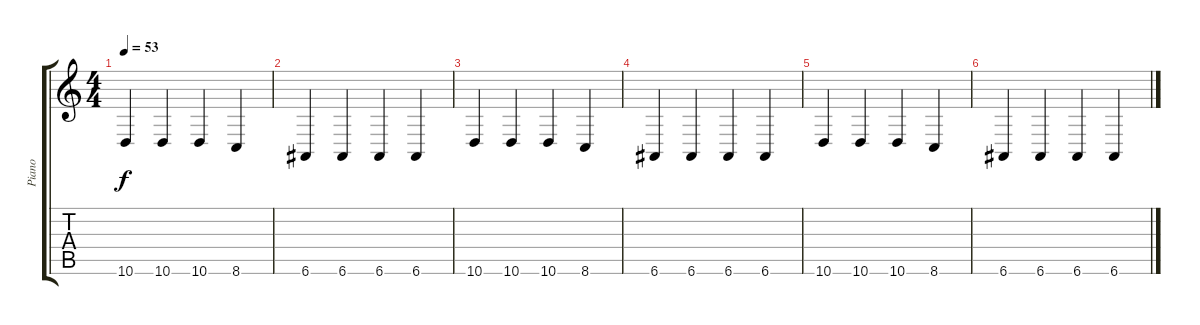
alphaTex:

\track ("Piano" "Piano") {instrument acousticgrandpiano}
\staff {score tabs}
\tuning (E4 B3 G3 D3 A2 E2) {hide}
\ts (4 4)
\tempo 53
\clef g2
\ks c
10.6.4{dy f} 10.6.4 10.6.4 8.6.4 |
6.6.4 6.6.4 6.6.4 6.6.4 |
10.6.4 10.6.4 10.6.4 8.6.4 |
6.6.4 6.6.4 6.6.4 6.6.4 |
10.6.4 10.6.4 10.6.4 8.6.4 |
6.6.4 6.6.4 6.6.4 6.6.4
